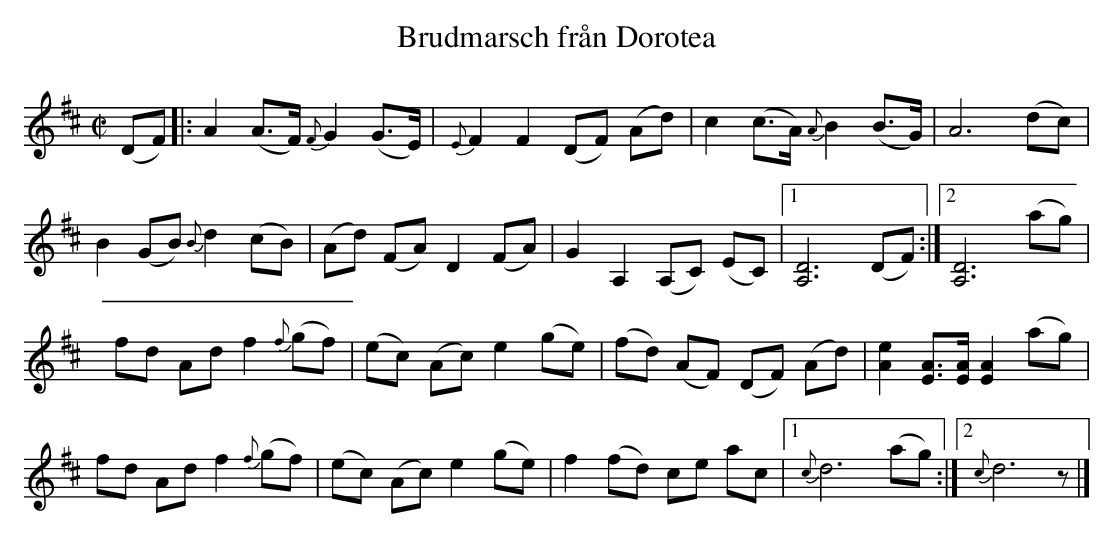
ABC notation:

X:1
T: Brudmarsch från Dorotea
M: C|
L: 1/8
K: D
(DF) |: A2(A>F) {F}G2(G>E) | {E}F2F2 (DF) (Ad) | c2(c>A) {A}B2(B>G) | A6 (dc) |
B2(GB) {B}d2(cB) | (Ad) (FA) D2(FA) | G2A,2 (A,C) (EC) |1 [A,D]6(DF) :|2 [A,D]6(ag) |
fd Ad f2 {f}(gf) | (ec) (Ac) e2(ge) | (fd) (AF) (DF) (Ad) | [Ae]2[EA]>[EA] [EA]2(ag) |
fd Ad f2 {f}(gf) | (ec) (Ac) e2(ge) | f2(fd) ce ac |1 {c}d6(ag) :|2 {c}d6z |]
